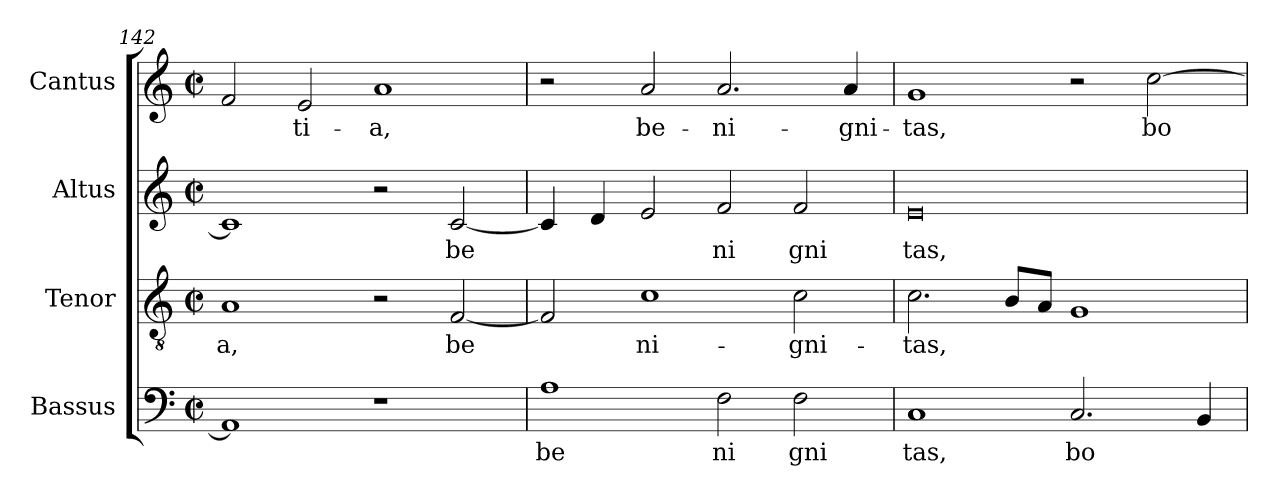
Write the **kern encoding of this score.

**kern	**text	**kern	**text	**kern	**text	**kern	**text
*part4	*part4	*part3	*part3	*part2	*part2	*part1	*part1
*staff4	*staff4	*staff3	*staff3	*staff2	*staff2	*staff1	*staff1
*I"Bassus	*	*I"Tenor	*	*I"Altus	*	*I"Cantus	*
*	*	*	*	*I'A	*	*I'C	*
*clefF4	*	*clefGv2	*	*clefG2	*	*clefG2	*
*k[]	*	*k[]	*	*k[]	*	*k[]	*
*C:	*	*C:	*	*C:	*	*C:	*
*M2/2	*	*M2/2	*	*M2/2	*	*M2/2	*
*met(c|)	*	*met(c|)	*	*met(c|)	*	*met(c|)	*
=142	=142	=142	=142	=142	=142	=142	=142
!	!LO:LY:b:cj	!	!LO:LY:b:cj	!	!LO:LY:b:cj	!	!LO:LY:b:cj
1AA]	.	1A	-a,	1c]	.	2f/	--
!	!	!	!	!	!	!	!LO:LY:b:cj
.	.	.	.	.	.	2e/	-ti-
!	!	!	!	!	!	!	!LO:LY:b:cj
1r	.	2r	.	2r	.	1a	-a,
!	!	!	!LO:LY:b:cj	!	!LO:LY:b:cj	!	!
.	.	[<2F/	be-	[<2c/	be	.	.
=143	=143	=143	=143	=143	=143	=143	=143
!	!LO:LY:b:cj	!	!LO:LY:b:cj	!	!LO:LY:b:cj	!	!
1A	be	2F/]	--	4c/]	.	2r	.
!	!	!	!	!	!LO:LY:b:cj	!	!
.	.	.	.	4d/	.	.	.
!	!	!	!LO:LY:b:cj	!	!LO:LY:b:cj	!	!LO:LY:b:cj
.	.	1c	-ni-	2e/	.	2a/	be-
!	!LO:LY:b:cj	!	!	!	!LO:LY:b:cj	!	!LO:LY:b:cj
2F\	ni	.	.	2f/	ni	2.a/	-ni-
!	!LO:LY:b:cj	!	!LO:LY:b:cj	!	!LO:LY:b:cj	!	!
2F\	gni	2c\	-gni-	2f/	gni	.	.
!	!	!	!	!	!	!	!LO:LY:b:cj
.	.	.	.	.	.	4a/	-gni-
=144	=144	=144	=144	=144	=144	=144	=144
!	!LO:LY:b:cj	!	!LO:LY:b:cj	!	!LO:LY:b:cj	!	!LO:LY:b:cj
1C	tas,	2.c\	-tas,	0e	tas,	1g	-tas,
!	!	!	!LO:LY:b:cj	!	!	!	!
.	.	8B/L	.	.	.	.	.
!	!	!	!LO:LY:b:cj	!	!	!	!
.	.	8A/J	.	.	.	.	.
!	!LO:LY:b:cj	!	!LO:LY:b:cj	!	!	!	!
2.C/	bo	1G	.	.	.	2r	.
!	!	!	!	!	!	!	!LO:LY:b:cj
.	.	.	.	.	.	[>2cc\	bo-
!	!LO:LY:b:cj	!	!	!	!	!	!
4BB/	.	.	.	.	.	.	.
=	=	=	=	=	=	=	=
*-	*-	*-	*-	*-	*-	*-	*-
